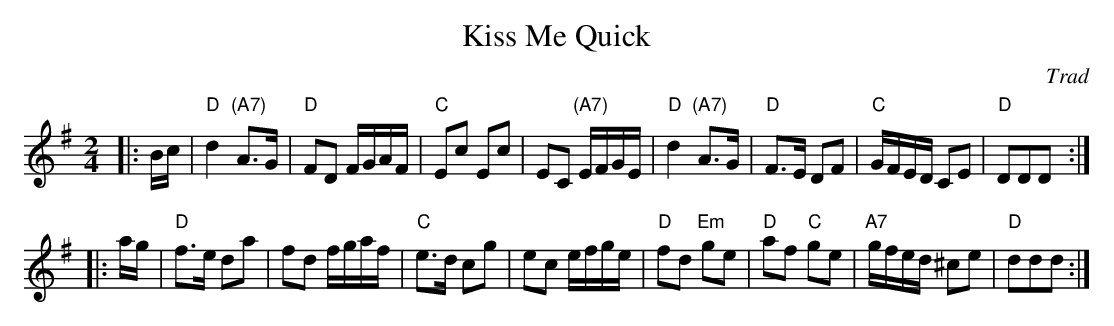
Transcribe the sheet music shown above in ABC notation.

X:1
T: Kiss Me Quick
O: Trad
M: 2/4
L: 1/16
K: DMix
|: Bc \
| "D"d4 "(A7)"A3G | "D"F2D2 FGAF | "C"E2c2 E2c2 | E2C2 "(A7)"EFGE \
| "D"d4 "(A7)"A3G | "D"F3E D2F2 | "C"GFED C2E2 | "D"D2D2D2 :|
|: ag \
| "D"f3e d2a2 | f2d2 fgaf | "C"e3d c2g2 | e2c2 efge \
| "D"f2d2 "Em"g2e2 | "D"a2f2 "C"g2e2 | "A7"gfed ^c2e2 | "D"d2d2d2 :|
